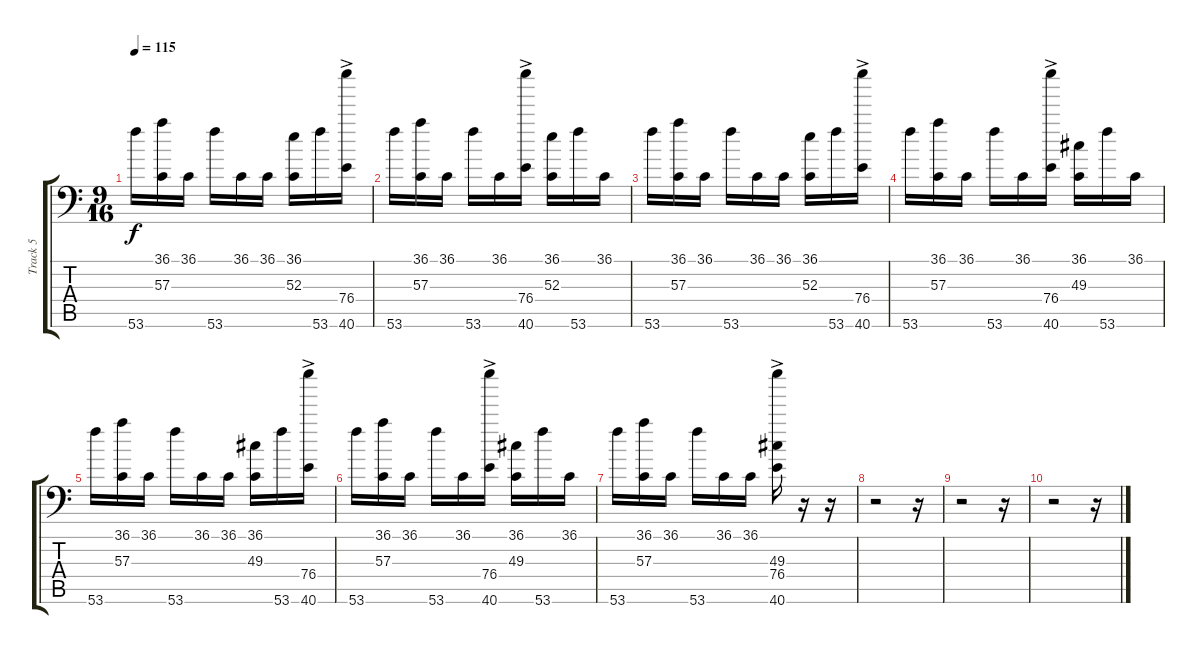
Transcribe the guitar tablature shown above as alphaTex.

\track ("Track 5" "Track 5") {instrument acousticgrandpiano}
\staff {score tabs}
\tuning (C-1 C-1 C-1 C-1 C-1 C-1) {hide}
\ts (9 16)
\tempo 115
\clef f4
\ks c
53.6.16{dy f} (36.1 57.3).16 36.1.16 53.6.16 36.1.16 36.1.16 (36.1 52.3).16 53.6.16 (76.4 40.6{ac}).16 |
53.6.16 (36.1 57.3).16 36.1.16 53.6.16 36.1.16 (76.4 40.6{ac}).16 (36.1 52.3).16 53.6.16 36.1.16 |
53.6.16 (36.1 57.3).16 36.1.16 53.6.16 36.1.16 36.1.16 (36.1 52.3).16 53.6.16 (76.4 40.6{ac}).16 |
53.6.16 (36.1 57.3).16 36.1.16 53.6.16 36.1.16 (76.4 40.6{ac}).16 (36.1 49.3).16 53.6.16 36.1.16 |
53.6.16 (36.1 57.3).16 36.1.16 53.6.16 36.1.16 36.1.16 (36.1 49.3).16 53.6.16 (76.4 40.6{ac}).16 |
53.6.16 (36.1 57.3).16 36.1.16 53.6.16 36.1.16 (76.4 40.6{ac}).16 (36.1 49.3).16 53.6.16 36.1.16 |
53.6.16 (36.1 57.3).16 36.1.16 53.6.16 36.1.16 36.1.16 (49.3 76.4 40.6{ac}).16 r.16 r.16 |
r.2 r.16 |
r.2 r.16 |
r.2 r.16
